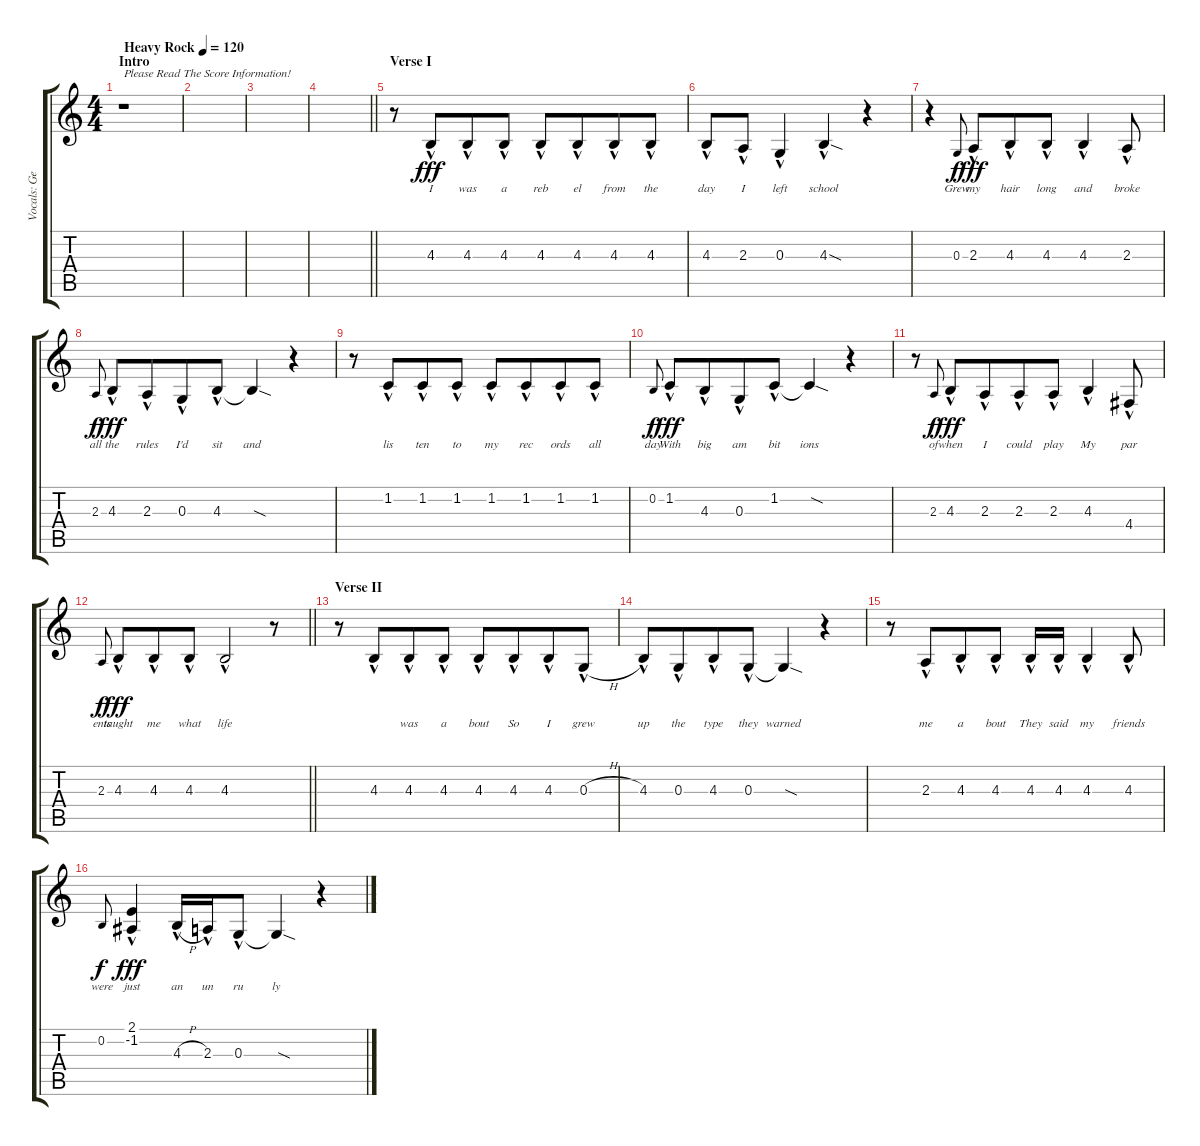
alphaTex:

\track ("Vocals: George" "Vocals: Ge") {instrument lead2sawtooth}
\staff {score tabs}
\tuning (D4 B3 G3 D3 G2 D2) {hide}
\ts (4 4)
\section ("" "Intro")
\tempo (120 "Heavy Rock")
\clef g2
\ks c
r.1{txt "Please Read The Score Information!" dy fff instrument lead2sawtooth} |
|
|
\barLineRight lightlight
|
\section ("" "Verse I")
r.8 4.3{hac}.8{lyrics (0 "I") lyrics (1 "") lyrics (2 "") lyrics (3 "") lyrics (4 "") beam merge} 4.3{hac}.8{lyrics (0 "was") lyrics (1 "") lyrics (2 "") lyrics (3 "") lyrics (4 "")} 4.3{hac}.8{lyrics (0 "a") lyrics (1 "") lyrics (2 "") lyrics (3 "") lyrics (4 "")} 4.3{hac}.8{lyrics (0 "reb") lyrics (1 "") lyrics (2 "") lyrics (3 "") lyrics (4 "")} 4.3{hac}.8{lyrics (0 "el") lyrics (1 "") lyrics (2 "") lyrics (3 "") lyrics (4 "") beam merge} 4.3{hac}.8{lyrics (0 "from") lyrics (1 "") lyrics (2 "") lyrics (3 "") lyrics (4 "")} 4.3{hac}.8{lyrics (0 "the") lyrics (1 "") lyrics (2 "") lyrics (3 "") lyrics (4 "")} |
4.3{hac}.8{lyrics (0 "day") lyrics (1 "") lyrics (2 "") lyrics (3 "") lyrics (4 "")} 2.3{hac}.8{lyrics (0 "I") lyrics (1 "") lyrics (2 "") lyrics (3 "") lyrics (4 "")} 0.3{hac}.4{lyrics (0 "left") lyrics (1 "") lyrics (2 "") lyrics (3 "") lyrics (4 "")} 4.3{sod hac}.4{lyrics (0 "school") lyrics (1 "") lyrics (2 "") lyrics (3 "") lyrics (4 "")} r.4 |
r.4 0.3.8{lyrics (0 "Grew") lyrics (1 "") lyrics (2 "") lyrics (3 "") lyrics (4 "") gr onbeat dy f} 2.3{hac}.8{lyrics (0 "my") lyrics (1 "") lyrics (2 "") lyrics (3 "") lyrics (4 "") dy fff} 4.3{hac}.8{lyrics (0 "hair") lyrics (1 "") lyrics (2 "") lyrics (3 "") lyrics (4 "") beam merge} 4.3{hac}.8{lyrics (0 "long") lyrics (1 "") lyrics (2 "") lyrics (3 "") lyrics (4 "")} 4.3{hac}.4{lyrics (0 "and") lyrics (1 "") lyrics (2 "") lyrics (3 "") lyrics (4 "")} 2.3{hac}.8{lyrics (0 "broke") lyrics (1 "") lyrics (2 "") lyrics (3 "") lyrics (4 "")} |
2.3.8{lyrics (0 "all") lyrics (1 "") lyrics (2 "") lyrics (3 "") lyrics (4 "") gr onbeat dy f} 4.3{hac}.8{lyrics (0 "the") lyrics (1 "") lyrics (2 "") lyrics (3 "") lyrics (4 "") dy fff} 2.3{hac}.8{lyrics (0 "rules") lyrics (1 "") lyrics (2 "") lyrics (3 "") lyrics (4 "") beam merge} 0.3{hac}.8{lyrics (0 "I'd") lyrics (1 "") lyrics (2 "") lyrics (3 "") lyrics (4 "")} 4.3{hac}.8{lyrics (0 "sit") lyrics (1 "") lyrics (2 "") lyrics (3 "") lyrics (4 "")} 4.3{sod t}.4{lyrics (0 "and") lyrics (1 "") lyrics (2 "") lyrics (3 "") lyrics (4 "")} r.4 |
r.8 1.2{hac}.8{lyrics (0 "lis") lyrics (1 "") lyrics (2 "") lyrics (3 "") lyrics (4 "") beam merge} 1.2{hac}.8{lyrics (0 "ten") lyrics (1 "") lyrics (2 "") lyrics (3 "") lyrics (4 "")} 1.2{hac}.8{lyrics (0 "to") lyrics (1 "") lyrics (2 "") lyrics (3 "") lyrics (4 "")} 1.2{hac}.8{lyrics (0 "my") lyrics (1 "") lyrics (2 "") lyrics (3 "") lyrics (4 "")} 1.2{hac}.8{lyrics (0 "rec") lyrics (1 "") lyrics (2 "") lyrics (3 "") lyrics (4 "") beam merge} 1.2{hac}.8{lyrics (0 "ords") lyrics (1 "") lyrics (2 "") lyrics (3 "") lyrics (4 "")} 1.2{hac}.8{lyrics (0 "all") lyrics (1 "") lyrics (2 "") lyrics (3 "") lyrics (4 "")} |
0.2.8{lyrics (0 "day") lyrics (1 "") lyrics (2 "") lyrics (3 "") lyrics (4 "") gr onbeat dy f} 1.2{hac}.8{lyrics (0 "With") lyrics (1 "") lyrics (2 "") lyrics (3 "") lyrics (4 "") dy fff} 4.3{hac}.8{lyrics (0 "big") lyrics (1 "") lyrics (2 "") lyrics (3 "") lyrics (4 "") beam merge} 0.3{hac}.8{lyrics (0 "am") lyrics (1 "") lyrics (2 "") lyrics (3 "") lyrics (4 "")} 1.2{hac}.8{lyrics (0 "bit") lyrics (1 "") lyrics (2 "") lyrics (3 "") lyrics (4 "")} 1.2{sod t}.4{lyrics (0 "ions") lyrics (1 "") lyrics (2 "") lyrics (3 "") lyrics (4 "")} r.4 |
r.8 2.3.8{lyrics (0 "of") lyrics (1 "") lyrics (2 "") lyrics (3 "") lyrics (4 "") gr onbeat dy f} 4.3{hac}.8{lyrics (0 "when") lyrics (1 "") lyrics (2 "") lyrics (3 "") lyrics (4 "") dy fff beam merge} 2.3{hac}.8{lyrics (0 "I") lyrics (1 "") lyrics (2 "") lyrics (3 "") lyrics (4 "")} 2.3{hac}.8{lyrics (0 "could") lyrics (1 "") lyrics (2 "") lyrics (3 "") lyrics (4 "") beam merge} 2.3{hac}.8{lyrics (0 "play") lyrics (1 "") lyrics (2 "") lyrics (3 "") lyrics (4 "")} 4.3{hac}.4{lyrics (0 "My") lyrics (1 "") lyrics (2 "") lyrics (3 "") lyrics (4 "")} 4.4{hac}.8{lyrics (0 "par") lyrics (1 "") lyrics (2 "") lyrics (3 "") lyrics (4 "")} |
\barLineRight lightlight
2.3.8{lyrics (0 "ents") lyrics (1 "") lyrics (2 "") lyrics (3 "") lyrics (4 "") gr onbeat dy f} 4.3{hac}.8{lyrics (0 "taught") lyrics (1 "") lyrics (2 "") lyrics (3 "") lyrics (4 "") dy fff} 4.3{hac}.8{lyrics (0 "me") lyrics (1 "") lyrics (2 "") lyrics (3 "") lyrics (4 "") beam merge} 4.3{hac}.8{lyrics (0 "what") lyrics (1 "") lyrics (2 "") lyrics (3 "") lyrics (4 "")} 4.3{hac}.2{lyrics (0 "life") lyrics (1 "") lyrics (2 "") lyrics (3 "") lyrics (4 "")} r.8 |
\section ("" "Verse II")
r.8 4.3{hac}.8{lyrics (0 "") lyrics (1 "") lyrics (2 "") lyrics (3 "") lyrics (4 "") beam merge} 4.3{hac}.8{lyrics (0 "was") lyrics (1 "") lyrics (2 "") lyrics (3 "") lyrics (4 "")} 4.3{hac}.8{lyrics (0 "a") lyrics (1 "") lyrics (2 "") lyrics (3 "") lyrics (4 "")} 4.3{hac}.8{lyrics (0 "bout") lyrics (1 "") lyrics (2 "") lyrics (3 "") lyrics (4 "")} 4.3{hac}.8{lyrics (0 "So") lyrics (1 "") lyrics (2 "") lyrics (3 "") lyrics (4 "") beam merge} 4.3{hac}.8{lyrics (0 "I") lyrics (1 "") lyrics (2 "") lyrics (3 "") lyrics (4 "")} 0.3{h hac}.8{lyrics (0 "grew") lyrics (1 "") lyrics (2 "") lyrics (3 "") lyrics (4 "")} |
4.3{hac}.8{lyrics (0 "up") lyrics (1 "") lyrics (2 "") lyrics (3 "") lyrics (4 "")} 0.3{hac}.8{lyrics (0 "the") lyrics (1 "") lyrics (2 "") lyrics (3 "") lyrics (4 "") beam merge} 4.3{hac}.8{lyrics (0 "type") lyrics (1 "") lyrics (2 "") lyrics (3 "") lyrics (4 "")} 0.3{hac}.8{lyrics (0 "they") lyrics (1 "") lyrics (2 "") lyrics (3 "") lyrics (4 "")} 0.3{sod t}.4{lyrics (0 "warned") lyrics (1 "") lyrics (2 "") lyrics (3 "") lyrics (4 "")} r.4 |
r.8 2.3{hac}.8{lyrics (0 "me") lyrics (1 "") lyrics (2 "") lyrics (3 "") lyrics (4 "") beam merge} 4.3{hac}.8{lyrics (0 "a") lyrics (1 "") lyrics (2 "") lyrics (3 "") lyrics (4 "")} 4.3{hac}.8{lyrics (0 "bout") lyrics (1 "") lyrics (2 "") lyrics (3 "") lyrics (4 "")} 4.3{hac}.16{lyrics (0 "They") lyrics (1 "") lyrics (2 "") lyrics (3 "") lyrics (4 "")} 4.3{hac}.16{lyrics (0 "said") lyrics (1 "") lyrics (2 "") lyrics (3 "") lyrics (4 "")} 4.3{hac}.4{lyrics (0 "my") lyrics (1 "") lyrics (2 "") lyrics (3 "") lyrics (4 "")} 4.3{hac}.8{lyrics (0 "friends") lyrics (1 "") lyrics (2 "") lyrics (3 "") lyrics (4 "")} |
0.2.8{lyrics (0 "were") lyrics (1 "") lyrics (2 "") lyrics (3 "") lyrics (4 "") gr onbeat dy f} (2.1{hac} -1.2).4{lyrics (0 "just") lyrics (1 "") lyrics (2 "") lyrics (3 "") lyrics (4 "") dy fff} 4.3{h hac}.16{lyrics (0 "an") lyrics (1 "") lyrics (2 "") lyrics (3 "") lyrics (4 "")} 2.3{hac}.16{lyrics (0 "un") lyrics (1 "") lyrics (2 "") lyrics (3 "") lyrics (4 "")} 0.3{hac}.8{lyrics (0 "ru") lyrics (1 "") lyrics (2 "") lyrics (3 "") lyrics (4 "")} 0.3{sod t}.4{lyrics (0 "ly") lyrics (1 "") lyrics (2 "") lyrics (3 "") lyrics (4 "")} r.4
